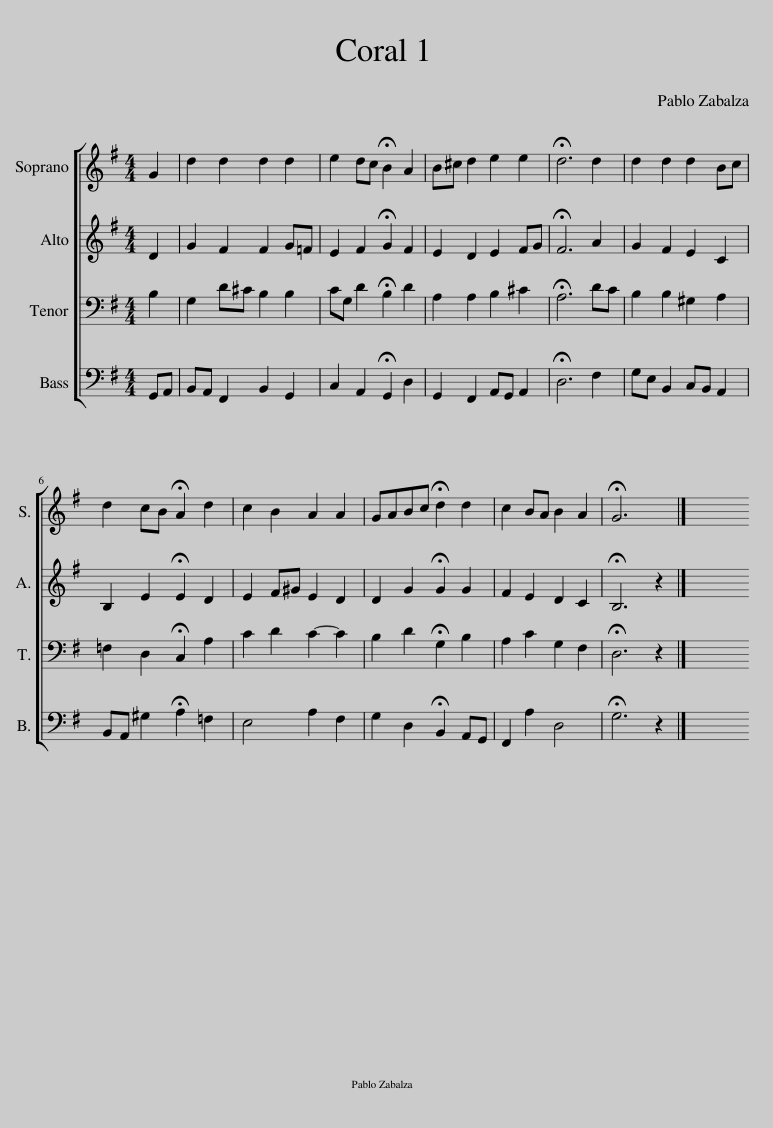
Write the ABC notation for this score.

X:1
%%score [ 1 2 3 4 ]
L:1/8
M:4/4
I:linebreak $
K:G
V:1 treble
V:2 treble
V:3 bass
V:4 bass
V:1
 G2 | d2 d2 d2 d2 | e2 dc !fermata!B2 A2 | B^c d2 e2 e2 | !fermata!d6 d2 | %5
 d2 d2 d2 Bc |$ d2 cB !fermata!A2 d2 | c2 B2 A2 A2 | GABc !fermata!d2 d2 | c2 BA B2 A2 | %10
 !fermata!G6 x2 |] x8 | %12
V:2
 D2 | G2 F2 F2 G=F | E2 F2 !fermata!G2 F2 | E2 D2 E2 FG | !fermata!F6 A2 | %5
 G2 F2 E2 C2 |$ B,2 E2 !fermata!E2 D2 | E2 F^G E2 D2 | D2 G2 !fermata!G2 G2 | F2 E2 D2 C2 | %10
 !fermata!B,6 z2 |] x8 | %12
V:3
 B,2 | G,2 D^C B,2 B,2 | CG, D2 !fermata!B,2 D2 | A,2 A,2 B,2 ^C2 | !fermata!A,6 DC | %5
 B,2 B,2 ^G,2 A,2 |$ =F,2 D,2 !fermata!C,2 A,2 | C2 D2 C2- C2 | B,2 D2 !fermata!G,2 B,2 | A,2 C2 G,2 F,2 | %10
 !fermata!D,6 z2 |] x8 | %12
V:4
 G,,A,, | B,,A,, F,,2 B,,2 G,,2 | C,2 A,,2 !fermata!G,,2 D,2 | G,,2 F,,2 A,,G,, A,,2 | !fermata!D,6 F,2 | %5
 G,E, B,,2 C,B,, A,,2 |$ B,,A,, ^G,2 !fermata!A,2 =F,2 | E,4 A,2 F,2 | G,2 D,2 !fermata!B,,2 A,,G,, | F,,2 A,2 D,4 | %10
 !fermata!G,6 z2 |] x8 | %12
